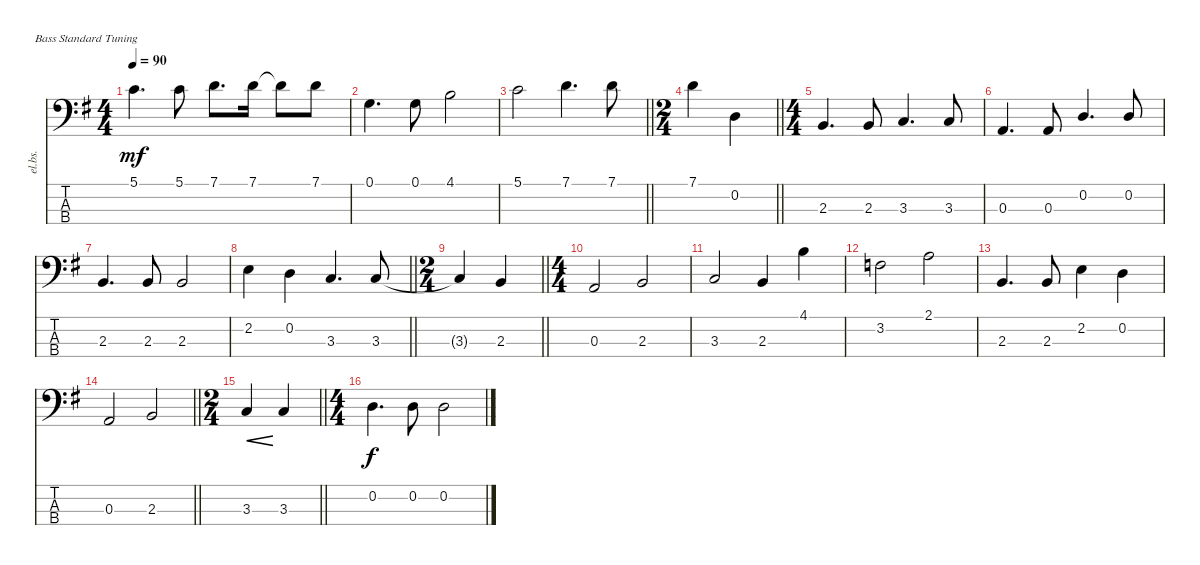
\defaultSystemsLayout 4
\bracketExtendMode nobrackets
\track ("Electric Bass" "el.bs.") {defaultSystemsLayout 6 multiBarRest instrument electricbassfinger}
\staff {score tabs}
\tuning (G2 D2 A1 E1)
\ts (4 4)
\tempo 90
\clef f4
\ks g
5.1{acc forcenatural}.4{d dy mf beam Down} 5.1{acc forcenatural}.8{beam Down} 7.1{acc forcenatural}.8{d beam Down} 7.1{acc forcenatural}.16{beam Down} 7.1{t acc forcenatural}.8{beam Down} 7.1{acc forcenatural}.8{beam Down} |
0.1{acc forcenatural}.4{d beam Down} 0.1{acc forcenatural}.8{beam Down} 4.1{acc forcenatural}.2{beam Down} |
\barLineRight lightlight
5.1{acc forcenatural}.2{beam Down} 7.1{acc forcenatural}.4{d beam Down} 7.1{acc forcenatural}.8{beam Down} |
\ts (2 4)
\beaming (8 2 2)
\barLineRight lightlight
7.1{acc forcenatural}.4{beam Down} 0.2{acc forcenatural}.4{beam Down} |
\ts (4 4)
\beaming (8 2 2 2 2)
2.3{acc forcenatural}.4{d beam Up} 2.3{acc forcenatural}.8{beam Up} 3.3{acc forcenatural}.4{d beam Up} 3.3{acc forcenatural}.8{beam Up} |
0.3{acc forcenatural}.4{d beam Up} 0.3{acc forcenatural}.8{beam Up} 0.2{acc forcenatural}.4{d beam Up} 0.2{acc forcenatural}.8{beam Up} |
2.3{acc forcenatural}.4{d beam Up} 2.3{acc forcenatural}.8{beam Up} 2.3{acc forcenatural}.2{beam Up} |
\barLineRight lightlight
2.2{acc forcenatural}.4{beam Down} 0.2{acc forcenatural}.4{beam Down} 3.3{acc forcenatural}.4{d beam Up} 3.3{acc forcenatural}.8{beam Up} |
\ts (2 4)
\beaming (8 2 2)
\barLineRight lightlight
3.3{t acc forcenatural}.4{beam Up} 2.3{acc forcenatural}.4{beam Up} |
\ts (4 4)
\beaming (8 2 2 2 2)
0.3{acc forcenatural}.2{beam Up} 2.3{acc forcenatural}.2{beam Up} |
3.3{acc forcenatural}.2{beam Up} 2.3{acc forcenatural}.4{beam Up} 4.1{acc forcenatural}.4{beam Down} |
3.2{acc forcenatural}.2{beam Down} 2.1{acc forcenatural}.2{beam Down} |
2.3{acc forcenatural}.4{d beam Up} 2.3{acc forcenatural}.8{beam Up} 2.2{acc forcenatural}.4{beam Down} 0.2{acc forcenatural}.4{beam Down} |
\barLineRight lightlight
0.3{acc forcenatural}.2{beam Up} 2.3{acc forcenatural}.2{beam Up} |
\ts (2 4)
\beaming (8 2 2)
\barLineRight lightlight
3.3{acc forcenatural}.4{cre beam Up} 3.3{acc forcenatural}.4{beam Up} |
\ts (4 4)
\beaming (8 2 2 2 2)
0.2{acc forcenatural}.4{d dy f beam Down} 0.2{acc forcenatural}.8{beam Down} 0.2{acc forcenatural}.2{beam Down}
